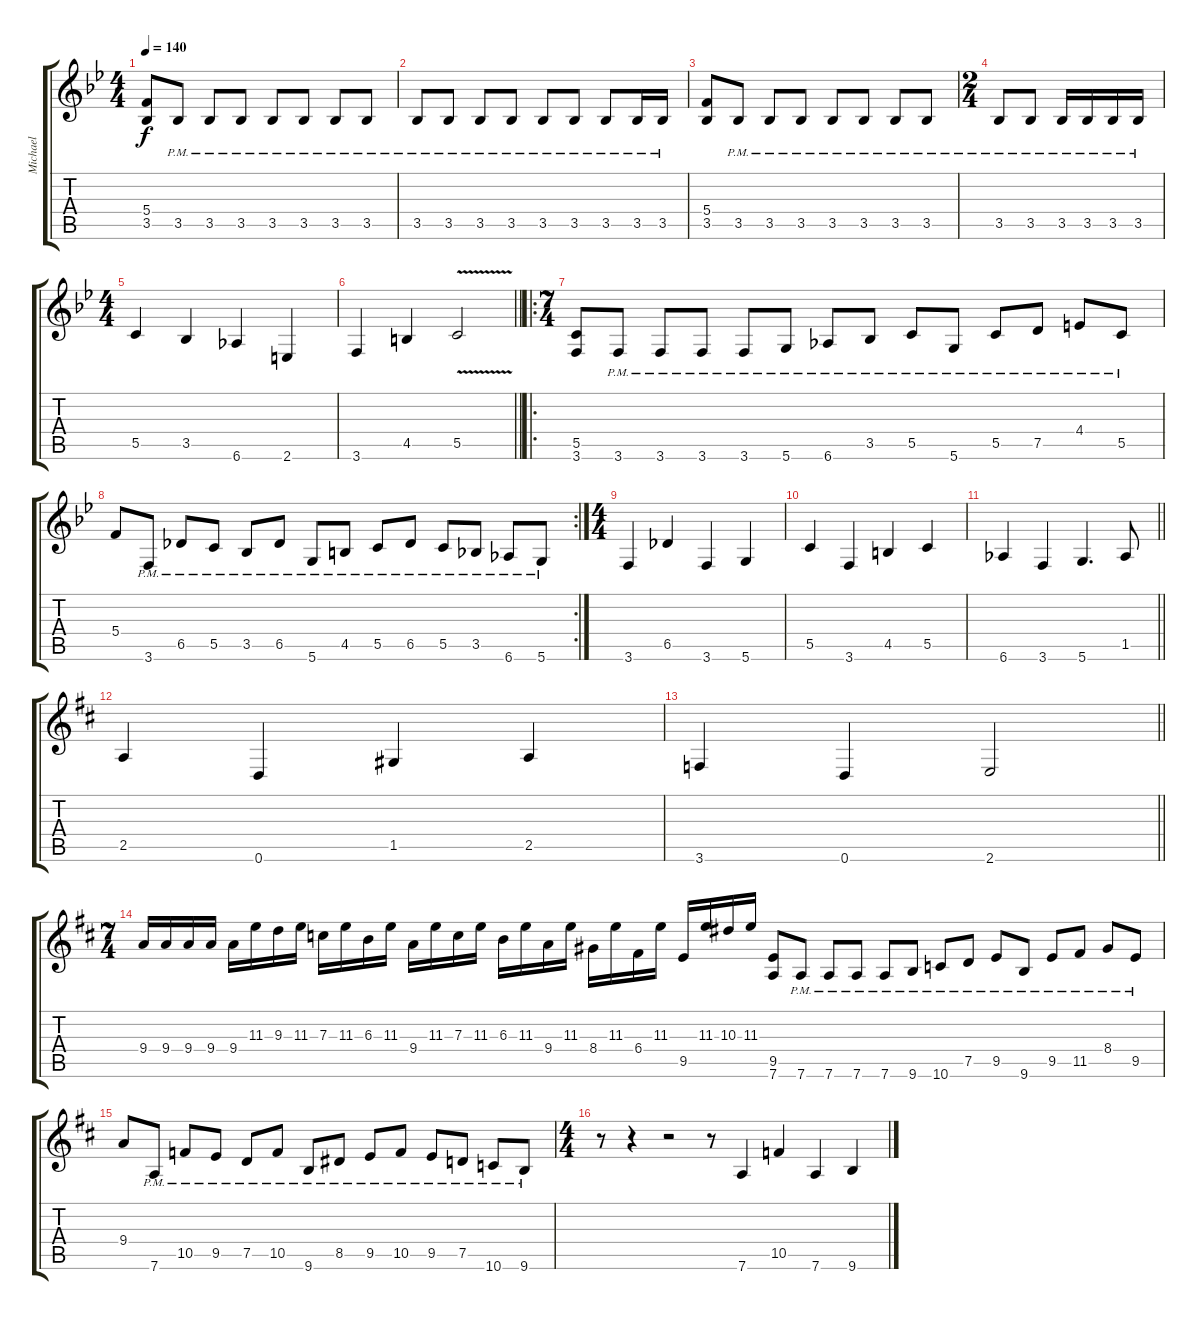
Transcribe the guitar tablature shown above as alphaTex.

\track ("Michael" "Michael") {instrument overdrivenguitar}
\staff {score tabs}
\tuning (D4 A3 F3 C3 G2 D2) {hide}
\ts (4 4)
\tempo 140
\clef g2
\ks bb
(5.4 3.5).8{dy f instrument overdrivenguitar} 3.5{pm}.8 3.5{pm}.8 3.5{pm}.8 3.5{pm}.8 3.5{pm}.8 3.5{pm}.8 3.5{pm}.8 |
3.5{pm}.8 3.5{pm}.8 3.5{pm}.8 3.5{pm}.8 3.5{pm}.8 3.5{pm}.8 3.5{pm}.8 3.5{pm}.16 3.5{pm}.16 |
(5.4 3.5).8 3.5{pm}.8 3.5{pm}.8 3.5{pm}.8 3.5{pm}.8 3.5{pm}.8 3.5{pm}.8 3.5{pm}.8 |
\ts (2 4)
3.5{pm}.8 3.5{pm}.8 3.5{pm}.16 3.5{pm}.16 3.5{pm}.16 3.5{pm}.16 |
\ts (4 4)
5.5.4 3.5.4 6.6.4 2.6.4 |
\barLineRight lightlight
3.6.4 4.5.4 5.5{v}.2 |
\ro
\ts (7 4)
(5.5 3.6).8 3.6{pm}.8 3.6{pm}.8 3.6{pm}.8 3.6{pm}.8 5.6{pm}.8 6.6{pm}.8 3.5{pm}.8 5.5{pm}.8 5.6{pm}.8 5.5{pm}.8 7.5{pm}.8 4.4{pm}.8 5.5{pm}.8 |
\rc 2
5.4.8 3.6{pm}.8 6.5{pm}.8 5.5{pm}.8 3.5{pm}.8 6.5{pm}.8 5.6{pm}.8 4.5{pm}.8 5.5{pm}.8 6.5{pm}.8 5.5{pm}.8 3.5{pm}.8 6.6{pm}.8 5.6{pm}.8 |
\ts (4 4)
3.6.4 6.5.4 3.6.4 5.6.4 |
5.5.4 3.6.4 4.5.4 5.5.4 |
\barLineRight lightlight
6.6.4 3.6.4 5.6.4{d} 1.5.8 |
\ks d
2.5.4 0.6.4 1.5.4 2.5.4 |
\barLineRight lightlight
3.6.4 0.6.4 2.6.2 |
\ts (7 4)
9.4.16 9.4.16 9.4.16 9.4.16 9.4.16 11.3.16 9.3.16 11.3.16 7.3.16 11.3.16 6.3.16 11.3.16 9.4.16 11.3.16 7.3.16 11.3.16 6.3.16 11.3.16 9.4.16 11.3.16 8.4.16 11.3.16 6.4.16 11.3.16 9.5.16 11.3.16 10.3.16 11.3.16 (9.5 7.6).8 7.6{pm}.8 7.6{pm}.8 7.6{pm}.8 7.6{pm}.8 9.6{pm}.8 10.6{pm}.8 7.5{pm}.8 9.5{pm}.8 9.6{pm}.8 9.5{pm}.8 11.5{pm}.8 8.4{pm}.8 9.5{pm}.8 |
9.4.8 7.6{pm}.8 10.5{pm}.8 9.5{pm}.8 7.5{pm}.8 10.5{pm}.8 9.6{pm}.8 8.5{pm}.8 9.5{pm}.8 10.5{pm}.8 9.5{pm}.8 7.5{pm}.8 10.6{pm}.8 9.6{pm}.8 |
\ts (4 4)
r.8 r.4 r.2 r.8 7.6.4 10.5.4 7.6.4 9.6.4
